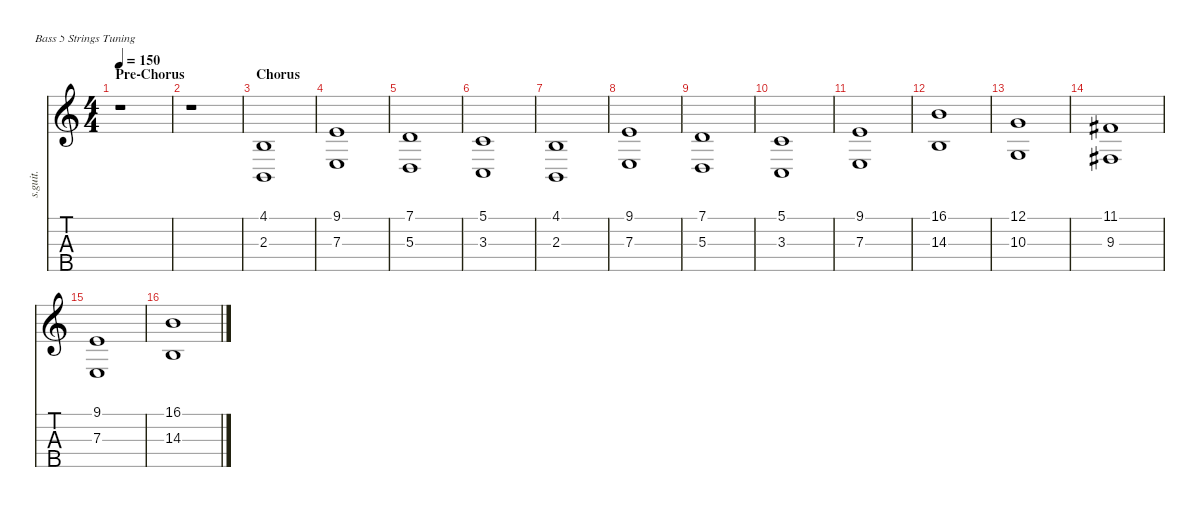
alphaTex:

\defaultSystemsLayout 4
\hideDynamics
\bracketExtendMode nobrackets
\track ("Strings 2" "s.guit.") {instrument stringensemble1}
\staff {score tabs}
\tuning (G2 D2 A1 E1 B0)
\displaytranspose 12
\ts (4 4)
\section ("" "Pre-Chorus")
\tempo 150
\clef g2
\ks c
r.1{dy f} |
r.1 |
\section ("" "Chorus")
(4.1 2.3).1{lyrics (0 "") lyrics (1 "") lyrics (2 "") lyrics (3 "") lyrics (4 "")} |
(9.1 7.3).1{lyrics (0 "") lyrics (1 "") lyrics (2 "") lyrics (3 "") lyrics (4 "")} |
(7.1 5.3).1{lyrics (0 "") lyrics (1 "") lyrics (2 "") lyrics (3 "") lyrics (4 "")} |
(5.1 3.3).1{lyrics (0 "") lyrics (1 "") lyrics (2 "") lyrics (3 "") lyrics (4 "")} |
(4.1 2.3).1{lyrics (0 "") lyrics (1 "") lyrics (2 "") lyrics (3 "") lyrics (4 "")} |
(9.1 7.3).1{lyrics (0 "") lyrics (1 "") lyrics (2 "") lyrics (3 "") lyrics (4 "")} |
(7.1 5.3).1{lyrics (0 "") lyrics (1 "") lyrics (2 "") lyrics (3 "") lyrics (4 "")} |
(5.1 3.3).1{lyrics (0 "") lyrics (1 "") lyrics (2 "") lyrics (3 "") lyrics (4 "")} |
(9.1 7.3).1{lyrics (0 "") lyrics (1 "") lyrics (2 "") lyrics (3 "") lyrics (4 "")} |
(16.1 14.3).1{lyrics (0 "") lyrics (1 "") lyrics (2 "") lyrics (3 "") lyrics (4 "")} |
(12.1 10.3).1{lyrics (0 "") lyrics (1 "") lyrics (2 "") lyrics (3 "") lyrics (4 "")} |
(11.1{acc #} 9.3{acc #}).1{lyrics (0 "") lyrics (1 "") lyrics (2 "") lyrics (3 "") lyrics (4 "")} |
(9.1 7.3).1{lyrics (0 "") lyrics (1 "") lyrics (2 "") lyrics (3 "") lyrics (4 "")} |
(16.1 14.3).1{lyrics (0 "") lyrics (1 "") lyrics (2 "") lyrics (3 "") lyrics (4 "")}
